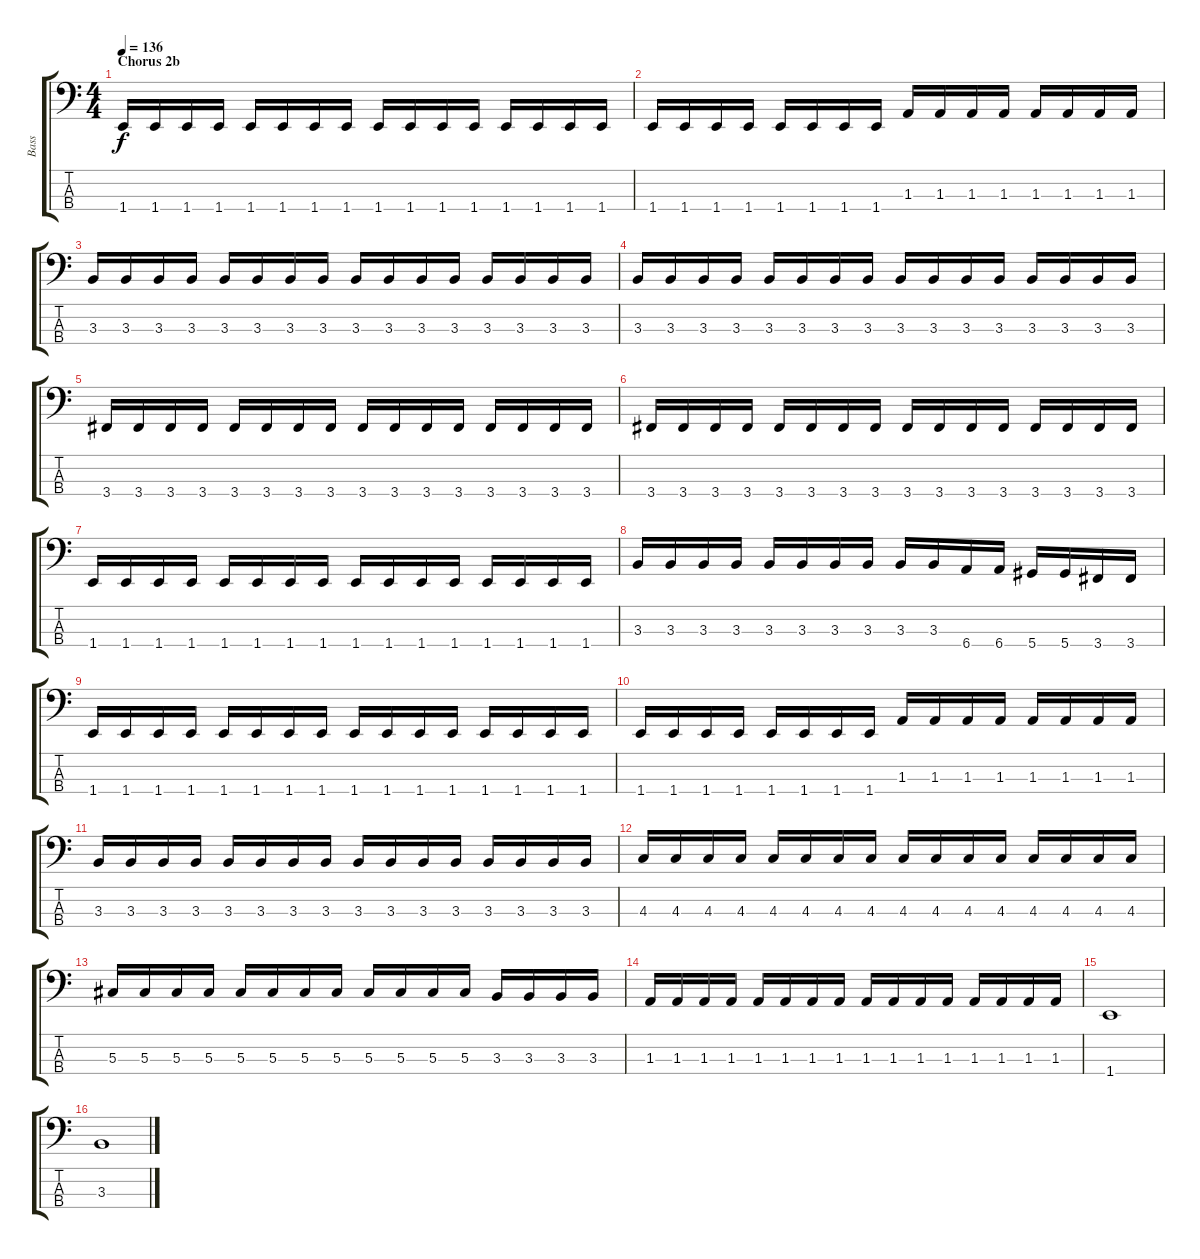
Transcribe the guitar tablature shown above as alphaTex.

\track ("Bass" "Bass") {instrument electricbassfinger}
\staff {score tabs}
\tuning (Gb2 Db2 Ab1 Eb1) {hide}
\ts (4 4)
\section ("" "Chorus 2b")
\tempo 136
\clef f4
\ks c
1.4.16{dy f} 1.4.16 1.4.16 1.4.16 1.4.16 1.4.16 1.4.16 1.4.16 1.4.16 1.4.16 1.4.16 1.4.16 1.4.16 1.4.16 1.4.16 1.4.16 |
1.4.16 1.4.16 1.4.16 1.4.16 1.4.16 1.4.16 1.4.16 1.4.16 1.3.16 1.3.16 1.3.16 1.3.16 1.3.16 1.3.16 1.3.16 1.3.16 |
3.3.16 3.3.16 3.3.16 3.3.16 3.3.16 3.3.16 3.3.16 3.3.16 3.3.16 3.3.16 3.3.16 3.3.16 3.3.16 3.3.16 3.3.16 3.3.16 |
3.3.16 3.3.16 3.3.16 3.3.16 3.3.16 3.3.16 3.3.16 3.3.16 3.3.16 3.3.16 3.3.16 3.3.16 3.3.16 3.3.16 3.3.16 3.3.16 |
3.4.16 3.4.16 3.4.16 3.4.16 3.4.16 3.4.16 3.4.16 3.4.16 3.4.16 3.4.16 3.4.16 3.4.16 3.4.16 3.4.16 3.4.16 3.4.16 |
3.4.16 3.4.16 3.4.16 3.4.16 3.4.16 3.4.16 3.4.16 3.4.16 3.4.16 3.4.16 3.4.16 3.4.16 3.4.16 3.4.16 3.4.16 3.4.16 |
1.4.16 1.4.16 1.4.16 1.4.16 1.4.16 1.4.16 1.4.16 1.4.16 1.4.16 1.4.16 1.4.16 1.4.16 1.4.16 1.4.16 1.4.16 1.4.16 |
3.3.16 3.3.16 3.3.16 3.3.16 3.3.16 3.3.16 3.3.16 3.3.16 3.3.16 3.3.16 6.4.16 6.4.16 5.4.16 5.4.16 3.4.16 3.4.16 |
1.4.16 1.4.16 1.4.16 1.4.16 1.4.16 1.4.16 1.4.16 1.4.16 1.4.16 1.4.16 1.4.16 1.4.16 1.4.16 1.4.16 1.4.16 1.4.16 |
1.4.16 1.4.16 1.4.16 1.4.16 1.4.16 1.4.16 1.4.16 1.4.16 1.3.16 1.3.16 1.3.16 1.3.16 1.3.16 1.3.16 1.3.16 1.3.16 |
3.3.16 3.3.16 3.3.16 3.3.16 3.3.16 3.3.16 3.3.16 3.3.16 3.3.16 3.3.16 3.3.16 3.3.16 3.3.16 3.3.16 3.3.16 3.3.16 |
4.3.16 4.3.16 4.3.16 4.3.16 4.3.16 4.3.16 4.3.16 4.3.16 4.3.16 4.3.16 4.3.16 4.3.16 4.3.16 4.3.16 4.3.16 4.3.16 |
5.3.16 5.3.16 5.3.16 5.3.16 5.3.16 5.3.16 5.3.16 5.3.16 5.3.16 5.3.16 5.3.16 5.3.16 3.3.16 3.3.16 3.3.16 3.3.16 |
1.3.16 1.3.16 1.3.16 1.3.16 1.3.16 1.3.16 1.3.16 1.3.16 1.3.16 1.3.16 1.3.16 1.3.16 1.3.16 1.3.16 1.3.16 1.3.16 |
1.4.1 |
3.3.1
